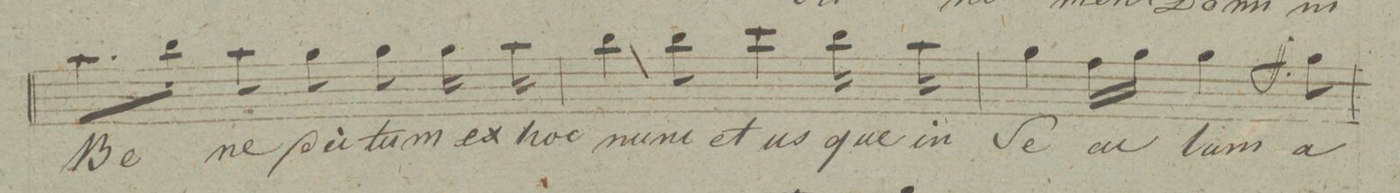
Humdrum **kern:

**kern	**text	**dynam
*I"Alto.	*	*
*clefC3	*	*
*k[f#c#g#]	*	*
*M6/8	*	*
8.b\L	Be-	.
16cc#\Jk	.	.
8b\	-ne-	.
8a\	-dic-	.
8a\	-tum	.
16a\	ex	.
16b\	hoc	.
=7	=7	=7
4cc#\	nunc	.
8cc#\	et	.
4dd\	us-	.
16cc#\	-que	.
16b\	in	.
=8	=8	=8
4a\	Se-	.
16g#\LL	-cu-	.
16a\JJ	.	.
4a\	-lum	.
8a\	a	ff
=9	=9	=9
*-	*-	*-
